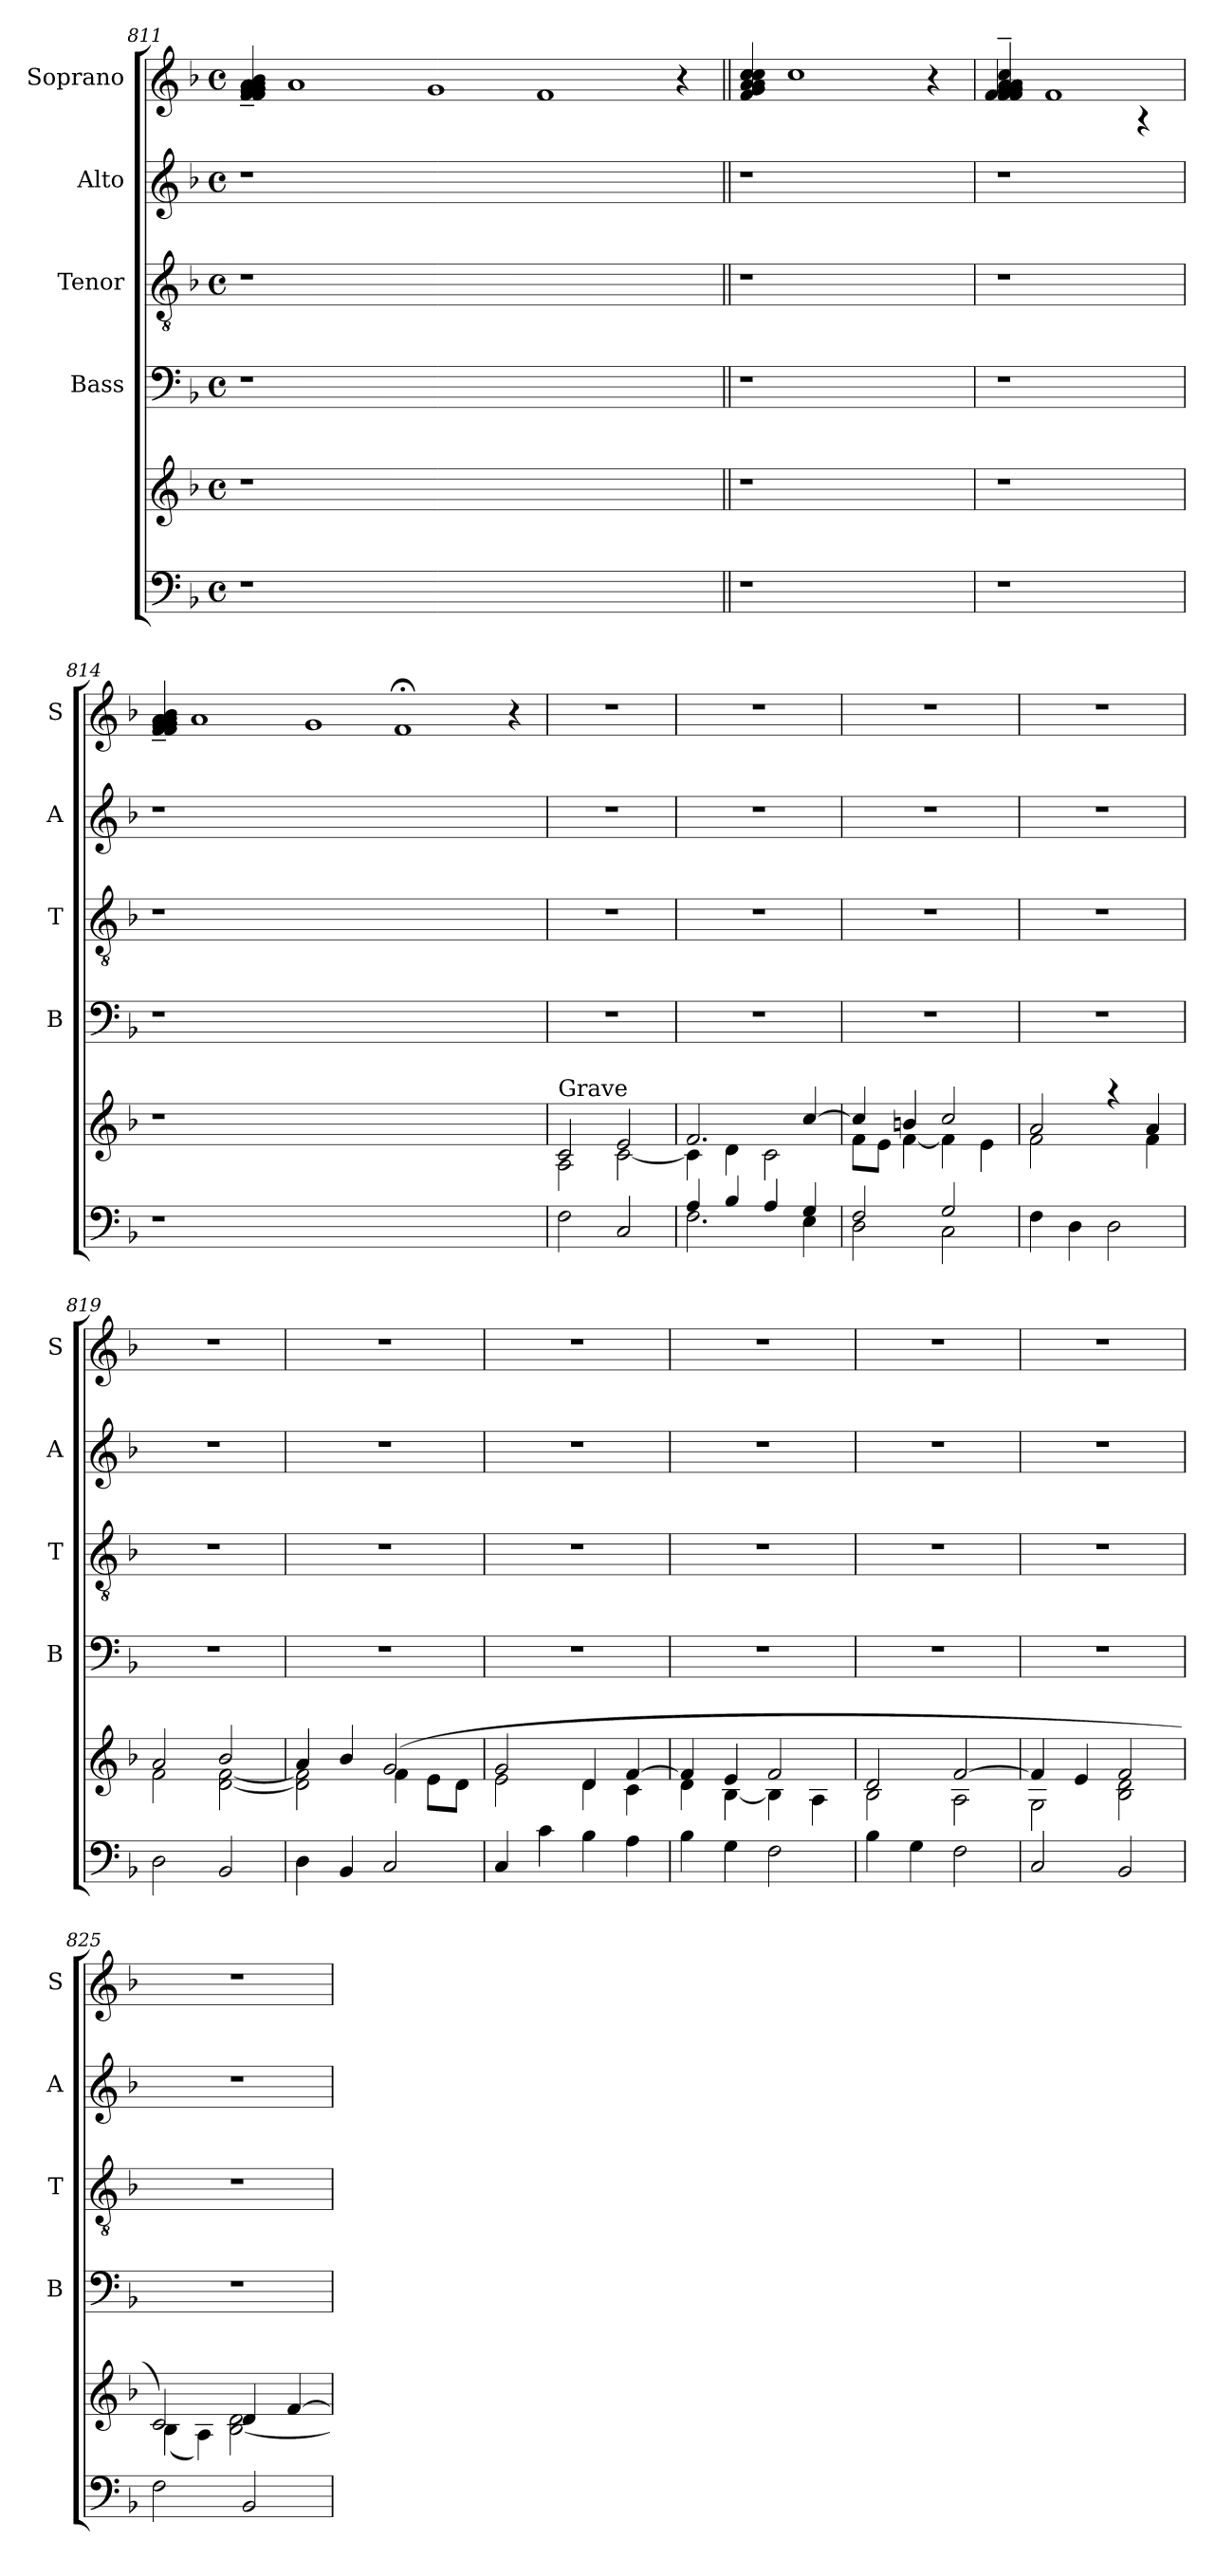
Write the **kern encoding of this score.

**kern	**kern	**kern	**kern	**kern	**kern
*part6	*part5	*part4	*part3	*part2	*part1
*staff6	*staff5	*staff4	*staff3	*staff2	*staff1
*	*	*I"Bass	*I"Tenor	*I"Alto	*I"Soprano
*	*	*I'B	*I'T	*I'A	*I'S
!!LO:LB:g=z
*clefF4	*clefG2	*clefF4	*clefGv2	*clefG2	*clefG2
*k[b-]	*k[b-]	*k[b-]	*k[b-]	*k[b-]	*k[b-]
*F:	*F:	*F:	*F:	*F:	*F:
*M4/4	*M4/4	*M4/4	*M4/4	*M4/4	*M4/4
*met(c)	*met(c)	*met(c)	*met(c)	*met(c)	*met(c)
=811	=811	=811	=811	=811	=811
1r	1r	1r	1r	1r	4f/~< 4f/~< 4f/~< 4g/~< 4g/~< 4g/~< 4a/~< 4a/~< 4a/~< 4b-/~<
.	.	.	.	.	1a
0ryy	0ryy	0ryy	0ryy	0ryy	.
.	.	.	.	.	1g
.	.	.	.	.	1f
2ryy	2ryy	2ryy	2ryy	2ryy	.
.	.	.	.	.	4r
=812||	=812||	=812||	=812||	=812||	=812||
1r	1r	1r	1r	1r	4f/ 4g/ 4a/ 4a/ 4cc/ 4cc/ 4cc/
.	.	.	.	.	1cc
2ryy	2ryy	2ryy	2ryy	2ryy	.
.	.	.	.	.	4r
!!LO:LB:g=z
=813	=813	=813	=813	=813	=813
*	*	*	*	*	*^
*	*	*	*	*	*	*^
1r	1r	1r	1r	1r	4f/~> 4f/~> 4f/~> 4g/~> 4g/~> 4g/~> 4g/~> 4a/~> 4a/~> 4a/~> 4cc/~>	4f/	1ryy
.	.	.	.	.	1ryy	1f	.
4ryy	4ryy	4ryy	4ryy	4ryy	.	.	4r
*	*	*	*	*	*v	*v	*v
=814	=814	=814	=814	=814	=814
1r	1r	1r	1r	1r	4f/~< 4f/~< 4f/~< 4g/~< 4g/~< 4g/~< 4a/~< 4a/~< 4a/~< 4b-/~<
.	.	.	.	.	1a
0ryy	0ryy	0ryy	0ryy	0ryy	.
.	.	.	.	.	1g
.	.	.	.	.	1f;
2ryy	2ryy	2ryy	2ryy	2ryy	.
.	.	.	.	.	4r
!!LO:LB:g=z
=815	=815	=815	=815	=815	=815
*	*MM120	*	*	*	*
*	*^	*	*	*	*
!	!LO:TX:a:t=Grave	!	!	!	!	!
2F\	2c/	2A\	1r	1r	1r	1r
2C/	2e/	[<2c\	.	.	.	.
=816	=816	=816	=816	=816	=816	=816
*^	*	*	*	*	*	*
4A/	2.F\	2.f/	4c\]	1r	1r	1r	1r
4B-/	.	.	4d\	.	.	.	.
4A/	.	.	2c\	.	.	.	.
4G/	4E\	[>4cc/	.	.	.	.	.
=817	=817	=817	=817	=817	=817	=817	=817
2F/	2D\	4cc/]	8f\L	1r	1r	1r	1r
.	.	.	8e\J	.	.	.	.
.	.	4bn/	[<4f\	.	.	.	.
2G/	2C\	2cc/	4f\]	.	.	.	.
.	.	.	4e\	.	.	.	.
*v	*v	*	*	*	*	*	*
=818	=818	=818	=818	=818	=818	=818
4F\	2a/	2f\	1r	1r	1r	1r
4D\	.	.	.	.	.	.
2D\	4raa	4ryy	.	.	.	.
.	4a/	4f\	.	.	.	.
=819	=819	=819	=819	=819	=819	=819
2D\	2a/	2f\	1r	1r	1r	1r
2BB-/	2b-/	[<2d\ [<2f\	.	.	.	.
=820	=820	=820	=820	=820	=820	=820
4D\	4a/	(2d\] 2f\]	1r	1r	1r	1r
4BB-/	4b-/	.	.	.	.	.
2C/	(2g/	4f\	.	.	.	.
.	.	8e\L	.	.	.	.
.	.	8d\J	.	.	.	.
!!LO:LB:g=z
=821	=821	=821	=821	=821	=821	=821
4C/	2g/	2e\	1r	1r	1r	1r
4c\	.	.	.	.	.	.
4B-\	4d/	4d\	.	.	.	.
4A\	[>4f/	4c\	.	.	.	.
=822	=822	=822	=822	=822	=822	=822
4B-\	4f/]	4d\	1r	1r	1r	1r
4G\	4e/	[<4B-\	.	.	.	.
2F\	2f/	4B-\]	.	.	.	.
.	.	4A\	.	.	.	.
=823	=823	=823	=823	=823	=823	=823
4B-\	2d/	2B-\	1r	1r	1r	1r
4G\	.	.	.	.	.	.
2F\	[>2f/	2A\	.	.	.	.
=824	=824	=824	=824	=824	=824	=824
2C/	4f/]	2G\	1r	1r	1r	1r
.	4e/	.	.	.	.	.
2BB-/	2f/	2B-\ 2d\	.	.	.	.
=825	=825	=825	=825	=825	=825	=825
2F\	2c/)	(>4B-\	1r	1r	1r	1r
.	.	4A\)	.	.	.	.
2BB-/	4d/	[<2B-\ 2d\	.	.	.	.
.	[>4f/	.	.	.	.	.
*	*v	*v	*	*	*	*
=	=	=	=	=	=
*-	*-	*-	*-	*-	*-
